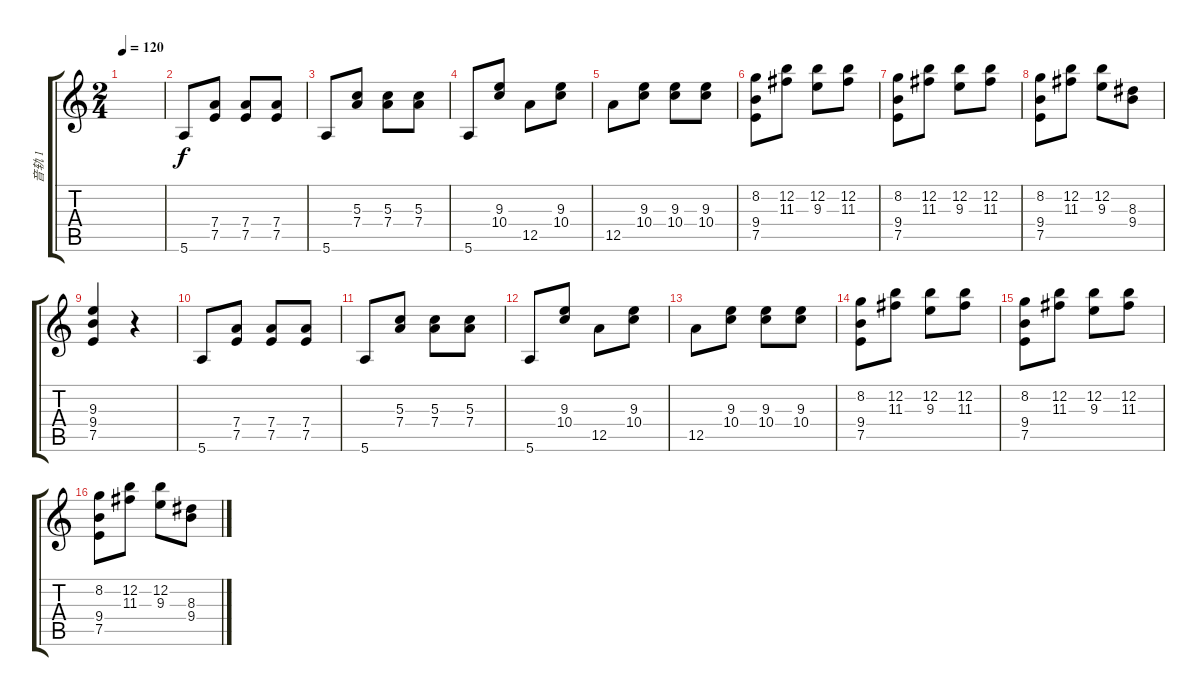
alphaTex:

\track ("音轨 1" "音轨 1") {instrument acousticguitarnylon}
\staff {score tabs}
\tuning (E4 B3 G3 D3 A2 E2) {hide}
\ts (2 4)
\tempo 120
\clef g2
\ks c
|
5.6.8 (7.4 7.5).8 (7.4 7.5).8 (7.4 7.5).8 |
5.6.8 (5.3 7.4).8 (5.3 7.4).8 (5.3 7.4).8 |
5.6.8 (9.3 10.4).8 12.5.8 (9.3 10.4).8 |
12.5.8 (9.3 10.4).8 (9.3 10.4).8 (9.3 10.4).8 |
(8.2 9.4 7.5).8 (12.2 11.3).8 (12.2 9.3).8 (12.2 11.3).8 |
(8.2 9.4 7.5).8 (12.2 11.3).8 (12.2 9.3).8 (12.2 11.3).8 |
(8.2 9.4 7.5).8 (12.2 11.3).8 (12.2 9.3).8 (8.3 9.4).8 |
(9.3 9.4 7.5).4 r.4 |
5.6.8 (7.4 7.5).8 (7.4 7.5).8 (7.4 7.5).8 |
5.6.8 (5.3 7.4).8 (5.3 7.4).8 (5.3 7.4).8 |
5.6.8 (9.3 10.4).8 12.5.8 (9.3 10.4).8 |
12.5.8 (9.3 10.4).8 (9.3 10.4).8 (9.3 10.4).8 |
(8.2 9.4 7.5).8 (12.2 11.3).8 (12.2 9.3).8 (12.2 11.3).8 |
(8.2 9.4 7.5).8 (12.2 11.3).8 (12.2 9.3).8 (12.2 11.3).8 |
(8.2 9.4 7.5).8 (12.2 11.3).8 (12.2 9.3).8 (8.3 9.4).8
